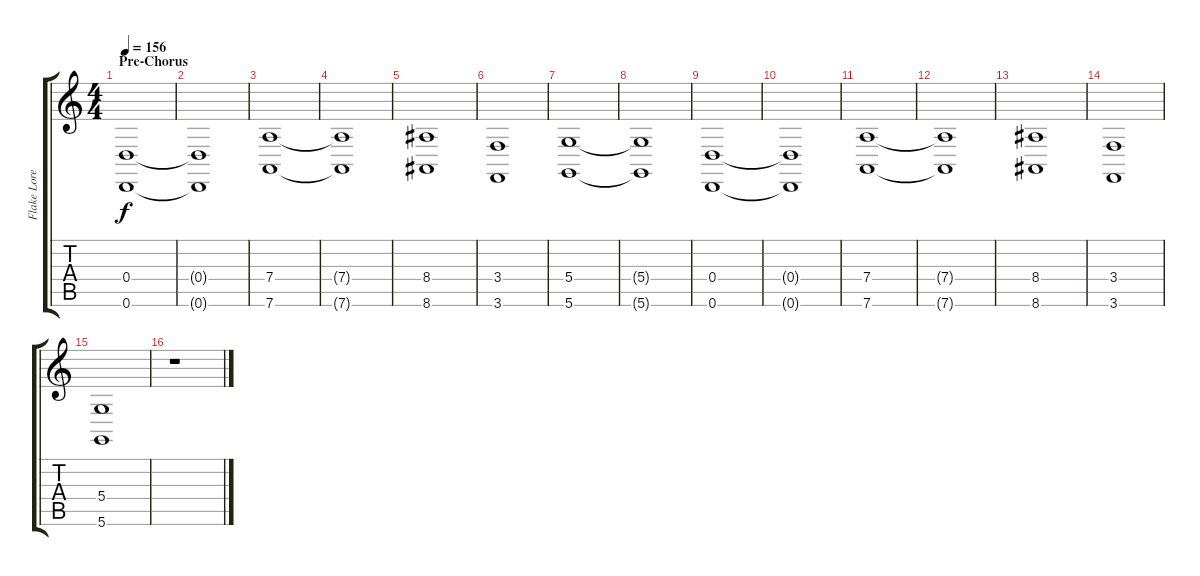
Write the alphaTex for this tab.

\track ("Flake Lorenz" "Flake Lore") {instrument stringensemble2}
\staff {score tabs}
\tuning (E4 B3 G3 D3 A2 D2) {hide}
\ts (4 4)
\section ("" "Pre-Chorus")
\tempo 156
\clef g2
\ks c
(0.4 0.6).1{dy f volume 10} |
(0.4{t} 0.6{t}).1 |
(7.4 7.6).1 |
(7.4{t} 7.6{t}).1 |
(8.4 8.6).1 |
(3.4 3.6).1 |
(5.4 5.6).1 |
(5.4{t} 5.6{t}).1 |
(0.4 0.6).1 |
(0.4{t} 0.6{t}).1 |
(7.4 7.6).1 |
(7.4{t} 7.6{t}).1 |
(8.4 8.6).1 |
(3.4 3.6).1 |
(5.4 5.6).1 |
r.1
